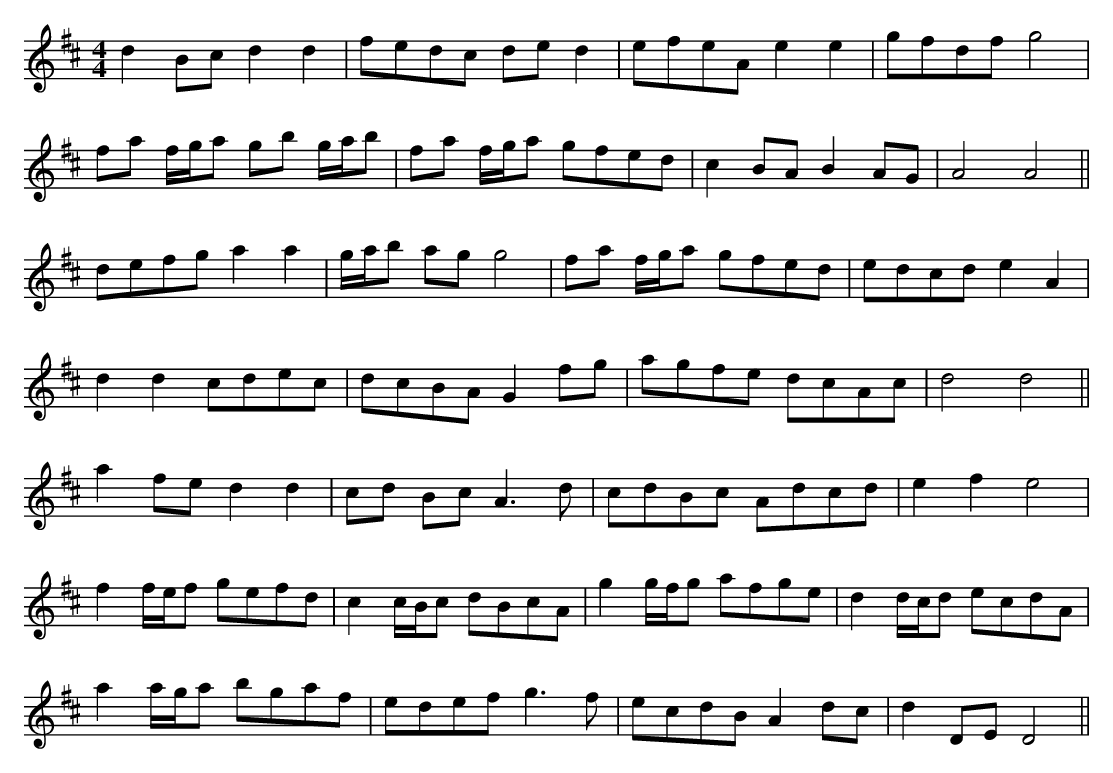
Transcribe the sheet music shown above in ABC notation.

X:1
M:4/4
K:D
d2 Bc d2 d2|fedc de d2|efeA e2 e2|gfdf g4|
fa f/g/a gb g/a/b|fa f/g/a gfed|c2 BA B2 AG|A4 A4||
defg a2 a2|g/a/b ag g4|fa f/g/a gfed|edcd e2 A2|
d2 d2 cdec|dcBA G2 fg|agfe dcAc|d4 d4||
a2 fe d2 d2|cd Bc A3d|cdBc Adcd|e2 f2 e4|
f2 f/e/f gefd|c2 c/B/c dBcA|g2 g/f/g afge|d2 d/c/d ecdA|
a2 a/g/a bgaf|edef g3f|ecdB A2 dc|d2 DE D4||
